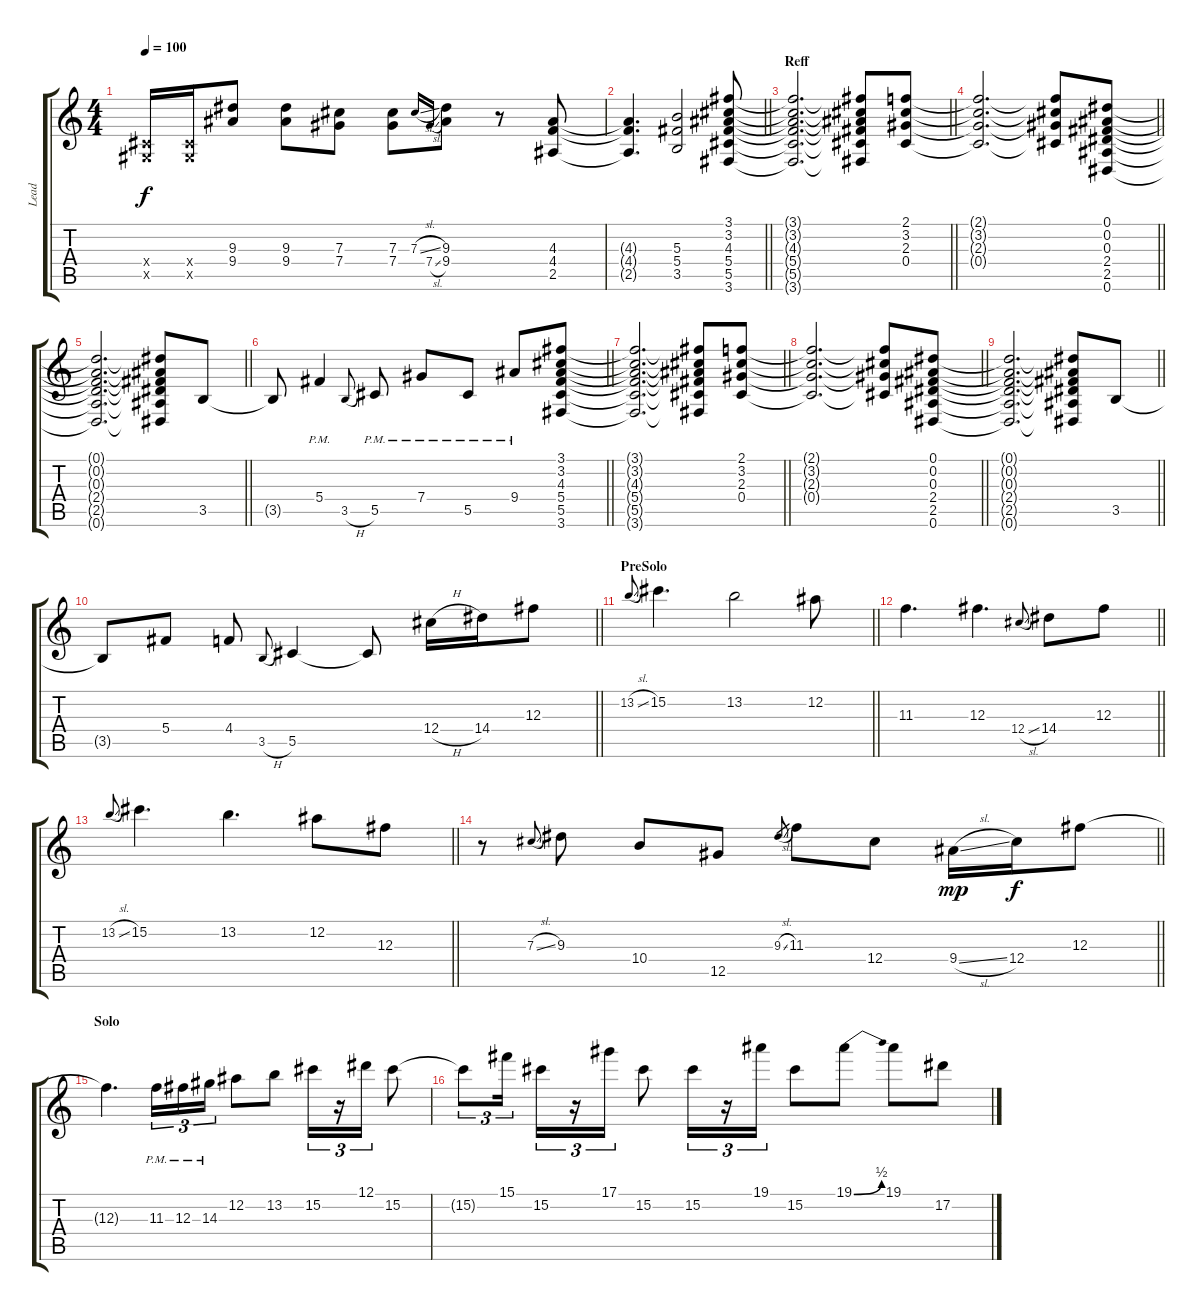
\track ("Lead" "Lead") {instrument distortionguitar}
\staff {score tabs}
\tuning (Eb4 Bb3 Gb3 Db3 Ab2 Eb2) {hide}
\ts (4 4)
\tempo 100
\clef g2
\ks c
(0.4{x} 0.5{x}).16{dy f} (0.4{x} 0.5{x}).16 (9.3 9.4).8 (9.3 9.4).8 (7.3 7.4).8 (7.3 7.4).8 7.3{sl}.16{gr onbeat} 7.4{sl}.16{gr onbeat} (9.3 9.4).8 r.8 (4.3 4.4 2.5).8 |
\barLineRight lightlight
(4.3{t} 4.4{t} 2.5{t}).4{d} (5.3 5.4 3.5).2 (3.1 3.2 4.3 5.4 5.5 3.6).8 |
\section ("" "Reff")
\barLineRight lightlight
(3.1{t} 3.2{t} 4.3{t} 5.4{t} 5.5{t} 3.6{t}).2{d} (3.1{t} 3.2{t} 4.3{t} 5.4{t} 5.5{t} 3.6{t}).8 (2.1 3.2 2.3 0.4).8 |
\barLineRight lightlight
(2.1{t} 3.2{t} 2.3{t} 0.4{t}).2{d} (2.1{t} 3.2{t} 2.3{t} 0.4{t}).8 (0.1 0.2 0.3 2.4 2.5 0.6).8 |
\barLineRight lightlight
(0.1{t} 0.2{t} 0.3{t} 2.4{t} 2.5{t} 0.6{t}).2{d} (0.1{t} 0.2{t} 0.3{t} 2.4{t} 2.5{t} 0.6{t}).8 3.5.8 |
\barLineRight lightlight
3.5{t}.8 5.4{pm}.4 3.5{h}.8{gr onbeat} 5.5{pm}.8 7.4{pm}.8 5.5{pm}.8 9.4{pm}.8 (3.1 3.2 4.3 5.4 5.5 3.6).8 |
\barLineRight lightlight
(3.1{t} 3.2{t} 4.3{t} 5.4{t} 5.5{t} 3.6{t}).2{d} (3.1{t} 3.2{t} 4.3{t} 5.4{t} 5.5{t} 3.6{t}).8 (2.1 3.2 2.3 0.4).8 |
\barLineRight lightlight
(2.1{t} 3.2{t} 2.3{t} 0.4{t}).2{d} (2.1{t} 3.2{t} 2.3{t} 0.4{t}).8 (0.1 0.2 0.3 2.4 2.5 0.6).8 |
\barLineRight lightlight
(0.1{t} 0.2{t} 0.3{t} 2.4{t} 2.5{t} 0.6{t}).2{d} (0.1{t} 0.2{t} 0.3{t} 2.4{t} 2.5{t} 0.6{t}).8 3.5.8 |
\barLineRight lightlight
3.5{t}.8 5.4.8 4.4.8 3.5{h}.8{gr onbeat} 5.5.4 5.5{t}.8 12.4{h}.16 14.4.16 12.3.8 |
\section ("" "PreSolo")
\barLineRight lightlight
13.2{sl}.8{gr onbeat} 15.2.4{d} 13.2.2 12.2.8 |
\barLineRight lightlight
11.3.4{d} 12.3.4{d} 12.4{sl}.8{gr onbeat} 14.4.8 12.3.8 |
\barLineRight lightlight
13.2{sl}.8{gr onbeat} 15.2.4{d} 13.2.4{d} 12.2.8 12.3.8 |
\barLineRight lightlight
r.8 7.3{sl}.8{gr onbeat} 9.3.8 10.4.8 12.5.8 9.3{sl}.8{gr} 11.3.8 12.4.8 9.4{sl}.16{dy mp} 12.4.16{dy f} 12.3.8 |
\section ("" "Solo")
12.3{t}.4{d} 11.3{pm}.16{tu (3 2)} 12.3{pm}.16{tu (3 2)} 14.3{pm}.16{tu (3 2)} 12.2.8 13.2.8 15.2.16{tu (3 2)} r.16{tu (3 2)} 12.1.16{tu (3 2)} 15.2.8 |
15.2{t}.8{tu (3 2)} 15.1.16{tu (3 2)} 15.2.16{tu (3 2)} r.16{tu (3 2)} 17.1.16{tu (3 2)} 15.2.8 15.2.16{tu (3 2)} r.16{tu (3 2)} 19.1.16{tu (3 2)} 15.2.8 19.1{be (bend 0 0 60 2)}.8 19.1.8 17.2.8
